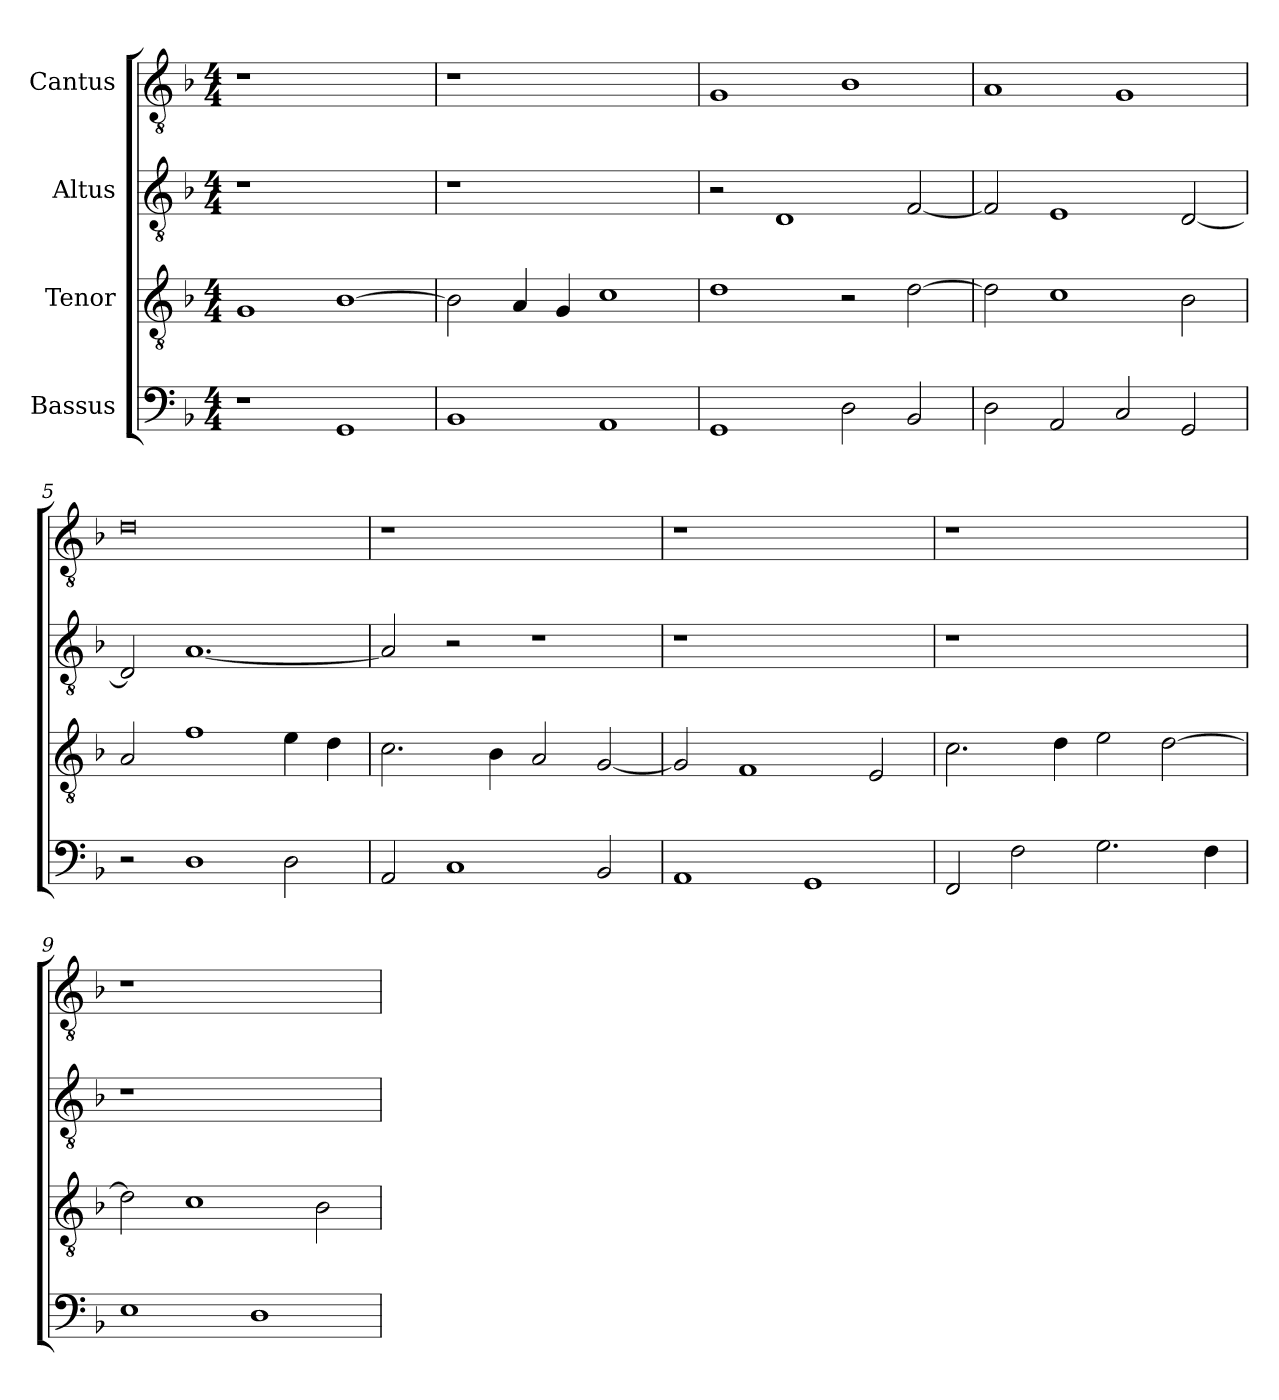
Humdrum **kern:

**kern	**kern	**kern	**kern
*part4	*part3	*part2	*part1
*staff4	*staff3	*staff2	*staff1
*I"Bassus	*I"Tenor	*I"Altus	*I"Cantus
!!LO:PB:g=z
*clefF4	*clefGv2	*clefGv2	*clefGv2
*	*ITrd7c12	*ITrd7c12	*ITrd7c12
*k[b-]	*k[b-]	*k[b-]	*k[b-]
*F:	*F:	*F:	*F:
*M4/4	*M4/4	*M4/4	*M4/4
*MM320	*MM320	*MM320	*MM320
=1	=1	=1	=1
!	!	!LO:N:vis=1	!LO:N:vis=1
1r	1GGi	1r	1r
1GGi	[>1BB-i	1ryy	1ryy
=2	=2	=2	=2
!	!	!LO:N:vis=1	!LO:N:vis=1
1BB-i	2BB-i\]	1r	1r
.	4AAi/	.	.
.	4GGi/	.	.
1AAi	1Ci	1ryy	1ryy
=3	=3	=3	=3
1GGi	1Di	2r	1GGi
.	.	1DDi	.
2Di\	2r	.	1BB-i
2BB-i/	[>2Di\	[<2FFi/	.
=4	=4	=4	=4
2Di\	2Di\]	2FFi/]	1AAi
2AAi/	1Ci	1EEi	.
2Ci/	.	.	1GGi
2GGi/	2BB-i\	[<2DDi/	.
=5	=5	=5	=5
2r	2AAi/	2DDi/]	0Di
1Di	1Fi	[<1.AAi	.
2Di\	4Ei\	.	.
.	4Di\	.	.
!!LO:LB:g=z
=6	=6	=6	=6
!	!	!	!LO:N:vis=1
2AAi/	2.Ci\	2AAi/]	1r
1Ci	.	2r	.
.	4BB-i\	.	.
.	2AAi/	1r	1ryy
2BB-i/	[<2GGi/	.	.
=7	=7	=7	=7
!	!	!LO:N:vis=1	!LO:N:vis=1
1AAi	2GGi/]	1r	1r
.	1FFi	.	.
1GGi	.	1ryy	1ryy
.	2EEi/	.	.
=8	=8	=8	=8
!	!	!LO:N:vis=1	!LO:N:vis=1
2FFi/	2.Ci\	1r	1r
2Fi\	.	.	.
.	4Di\	.	.
2.Gi\	2Ei\	1ryy	1ryy
.	[>2Di\	.	.
4Fi\	.	.	.
=9	=9	=9	=9
!	!	!LO:N:vis=1	!LO:N:vis=1
1Ei	2Di\]	1r	1r
.	1Ci	.	.
1Di	.	1ryy	1ryy
.	2BB-i\	.	.
=	=	=	=
*-	*-	*-	*-
